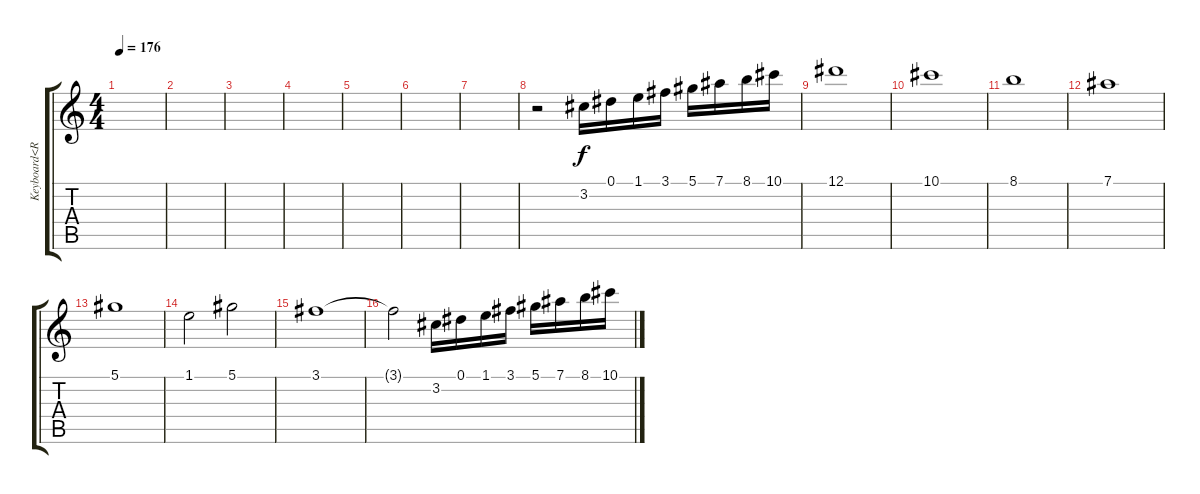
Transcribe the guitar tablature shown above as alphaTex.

\track ("Keyboard<R>" "Keyboard<R") {instrument stringensemble1}
\staff {score tabs}
\tuning (Eb5 Bb4 Gb4 Db4 Ab3 Eb3) {hide}
\ts (4 4)
\tempo 176
\clef g2
\ks c
|
|
|
|
|
|
|
r.2 3.2.16{instrument stringensemble1} 0.1.16 1.1.16 3.1.16 5.1.16 7.1.16 8.1.16 10.1.16 |
12.1.1 |
10.1.1 |
8.1.1 |
7.1.1 |
5.1.1 |
1.1.2 5.1.2 |
3.1.1 |
3.1{t}.2 3.2.16 0.1.16 1.1.16 3.1.16 5.1.16 7.1.16 8.1.16 10.1.16
